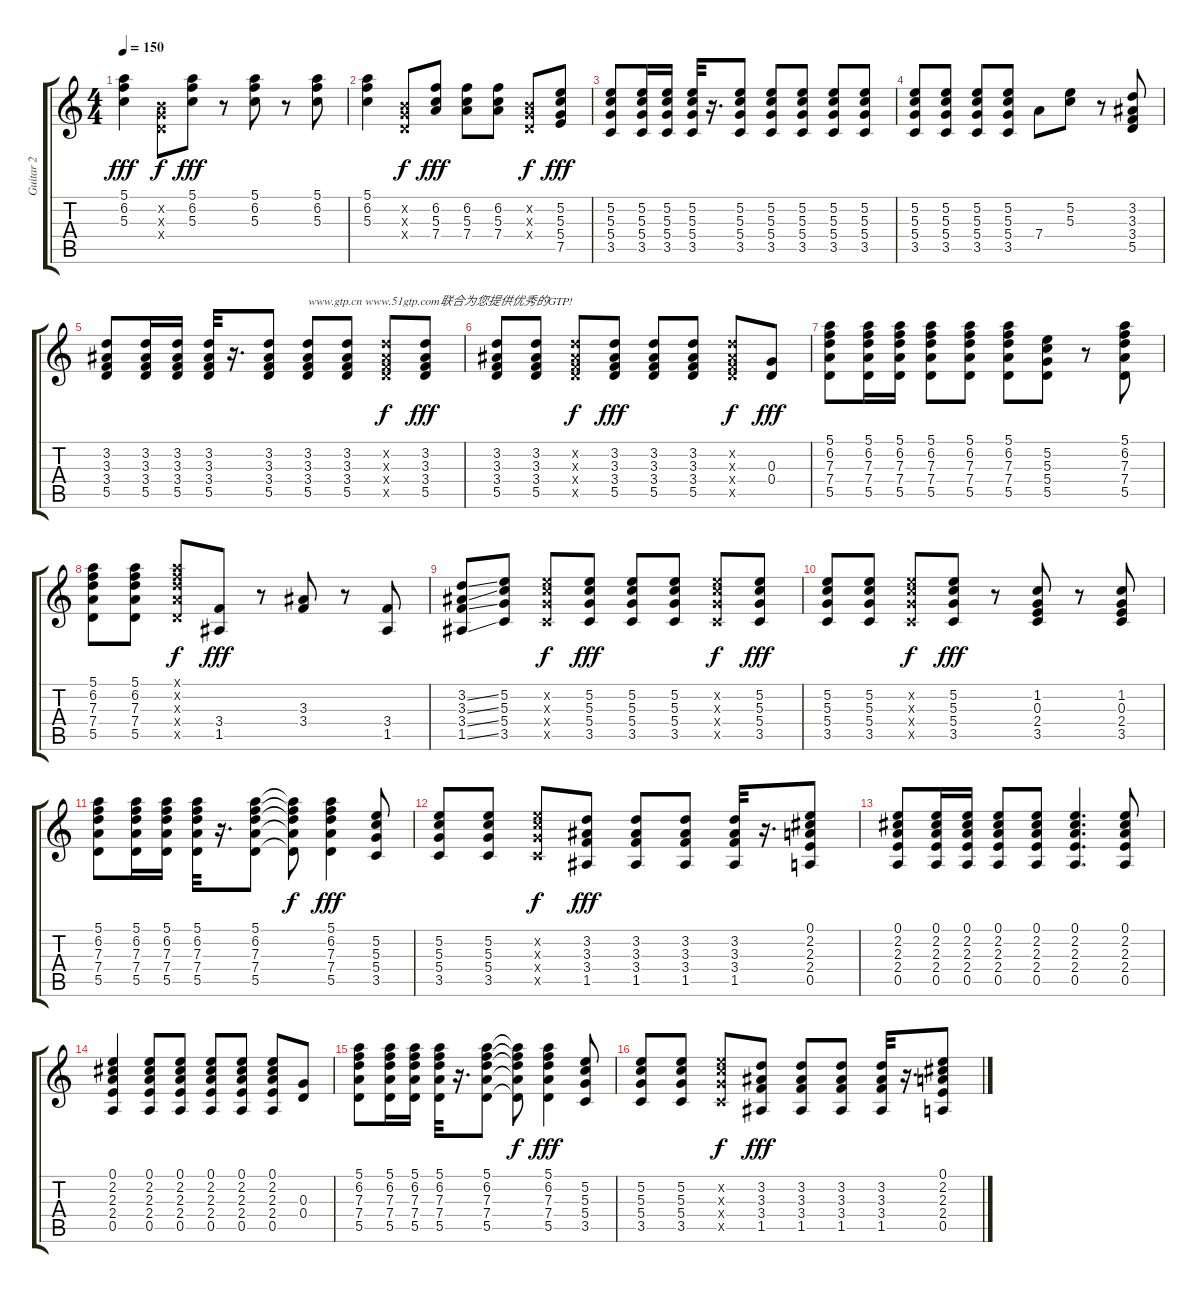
\track ("Guitar 2" "Guitar 2") {instrument electricguitarjazz}
\staff {score tabs}
\tuning (E4 B3 G3 D3 A2 E2) {hide}
\ts (4 4)
\tempo 150
\clef g2
\ks c
(5.1 6.2 5.3).4{dy fff} (0.2{x} 0.3{x} 0.4{x}).8{dy f} (5.1 6.2 5.3).8{dy fff} r.8 (5.1 6.2 5.3).8 r.8 (5.1 6.2 5.3).8 |
(5.1 6.2 5.3).4 (0.2{x} 0.3{x} 0.4{x}).8{dy f} (6.2 5.3 7.4).8{dy fff} (6.2 5.3 7.4).8 (6.2 5.3 7.4).8 (0.2{x} 0.3{x} 0.4{x}).8{dy f} (5.2 5.3 5.4 7.5).8{dy fff} |
(5.2 5.3 5.4 3.5).8 (5.2 5.3 5.4 3.5).16 (5.2 5.3 5.4 3.5).16 (5.2 5.3 5.4 3.5).32 r.16{d} (5.2 5.3 5.4 3.5).8 (5.2 5.3 5.4 3.5).8 (5.2 5.3 5.4 3.5).8 (5.2 5.3 5.4 3.5).8 (5.2 5.3 5.4 3.5).8 |
(5.2 5.3 5.4 3.5).8 (5.2 5.3 5.4 3.5).8 (5.2 5.3 5.4 3.5).8 (5.2 5.3 5.4 3.5).8 7.4.8 (5.2 5.3).8 r.8 (3.2 3.3 3.4 5.5).8 |
(3.2 3.3 3.4 5.5).8 (3.2 3.3 3.4 5.5).16 (3.2 3.3 3.4 5.5).16 (3.2 3.3 3.4 5.5).32 r.16{d} (3.2 3.3 3.4 5.5).8 (3.2 3.3 3.4 5.5).8{txt "www.gtp.cn www.51gtp.com联合为您提供优秀的GTP!"} (3.2 3.3 3.4 5.5).8 (3.2{x} 3.3{x} 3.4{x} 5.5{x}).8{dy f} (3.2 3.3 3.4 5.5).8{dy fff} |
(3.2 3.3 3.4 5.5).8 (3.2 3.3 3.4 5.5).8 (3.2{x} 3.3{x} 3.4{x} 5.5{x}).8{dy f} (3.2 3.3 3.4 5.5).8{dy fff} (3.2 3.3 3.4 5.5).8 (3.2 3.3 3.4 5.5).8 (3.2{x} 3.3{x} 3.4{x} 5.5{x}).8{dy f} (0.3 0.4).8{dy fff} |
(5.1 6.2 7.3 7.4 5.5).8 (5.1 6.2 7.3 7.4 5.5).16 (5.1 6.2 7.3 7.4 5.5).16 (5.1 6.2 7.3 7.4 5.5).8 (5.1 6.2 7.3 7.4 5.5).8 (5.1 6.2 7.3 7.4 5.5).8 (5.2 5.3 5.4 5.5).8 r.8 (5.1 6.2 7.3 7.4 5.5).8 |
(5.1 6.2 7.3 7.4 5.5).8 (5.1 6.2 7.3 7.4 5.5).8 (5.1{x} 6.2{x} 7.3{x} 7.4{x} 5.5{x}).8{dy f} (3.4 1.5).8{dy fff} r.8 (3.3 3.4).8 r.8 (3.4 1.5).8 |
(3.2{ss} 3.3{ss} 3.4{ss} 1.5{ss}).8 (5.2 5.3 5.4 3.5).8 (5.2{x} 5.3{x} 5.4{x} 3.5{x}).8{dy f} (5.2 5.3 5.4 3.5).8{dy fff} (5.2 5.3 5.4 3.5).8 (5.2 5.3 5.4 3.5).8 (5.2{x} 5.3{x} 5.4{x} 3.5{x}).8{dy f} (5.2 5.3 5.4 3.5).8{dy fff} |
(5.2 5.3 5.4 3.5).8 (5.2 5.3 5.4 3.5).8 (5.2{x} 5.3{x} 5.4{x} 3.5{x}).8{dy f} (5.2 5.3 5.4 3.5).8{dy fff} r.8 (1.2 0.3 2.4 3.5).8 r.8 (1.2 0.3 2.4 3.5).8 |
(5.1 6.2 7.3 7.4 5.5).8 (5.1 6.2 7.3 7.4 5.5).16 (5.1 6.2 7.3 7.4 5.5).16 (5.1 6.2 7.3 7.4 5.5).32 r.16{d} (5.1 6.2 7.3 7.4 5.5).8 (5.1{t} 6.2{t} 7.3{t} 7.4{t} 5.5{t}).8{dy f} (5.1 6.2 7.3 7.4 5.5).4{dy fff} (5.2 5.3 5.4 3.5).8 |
(5.2 5.3 5.4 3.5).8 (5.2 5.3 5.4 3.5).8 (5.2{x} 5.3{x} 5.4{x} 3.5{x}).8{dy f} (3.2 3.3 3.4 1.5).8{dy fff} (3.2 3.3 3.4 1.5).8 (3.2 3.3 3.4 1.5).8 (3.2 3.3 3.4 1.5).32 r.16{d} (0.1 2.2 2.3 2.4 0.5).8 |
(0.1 2.2 2.3 2.4 0.5).8 (0.1 2.2 2.3 2.4 0.5).16 (0.1 2.2 2.3 2.4 0.5).16 (0.1 2.2 2.3 2.4 0.5).8 (0.1 2.2 2.3 2.4 0.5).8 (0.1 2.2 2.3 2.4 0.5).4{d} (0.1 2.2 2.3 2.4 0.5).8 |
(0.1 2.2 2.3 2.4 0.5).4 (0.1 2.2 2.3 2.4 0.5).8 (0.1 2.2 2.3 2.4 0.5).8 (0.1 2.2 2.3 2.4 0.5).8 (0.1 2.2 2.3 2.4 0.5).8 (0.1 2.2 2.3 2.4 0.5).8 (0.3 0.4).8 |
(5.1 6.2 7.3 7.4 5.5).8 (5.1 6.2 7.3 7.4 5.5).16 (5.1 6.2 7.3 7.4 5.5).16 (5.1 6.2 7.3 7.4 5.5).32 r.16{d} (5.1 6.2 7.3 7.4 5.5).8 (5.1{t} 6.2{t} 7.3{t} 7.4{t} 5.5{t}).8{dy f} (5.1 6.2 7.3 7.4 5.5).4{dy fff} (5.2 5.3 5.4 3.5).8 |
(5.2 5.3 5.4 3.5).8 (5.2 5.3 5.4 3.5).8 (5.2{x} 5.3{x} 5.4{x} 3.5{x}).8{dy f} (3.2 3.3 3.4 1.5).8{dy fff} (3.2 3.3 3.4 1.5).8 (3.2 3.3 3.4 1.5).8 (3.2 3.3 3.4 1.5).32 r.16{d} (0.1 2.2 2.3 2.4 0.5).8
